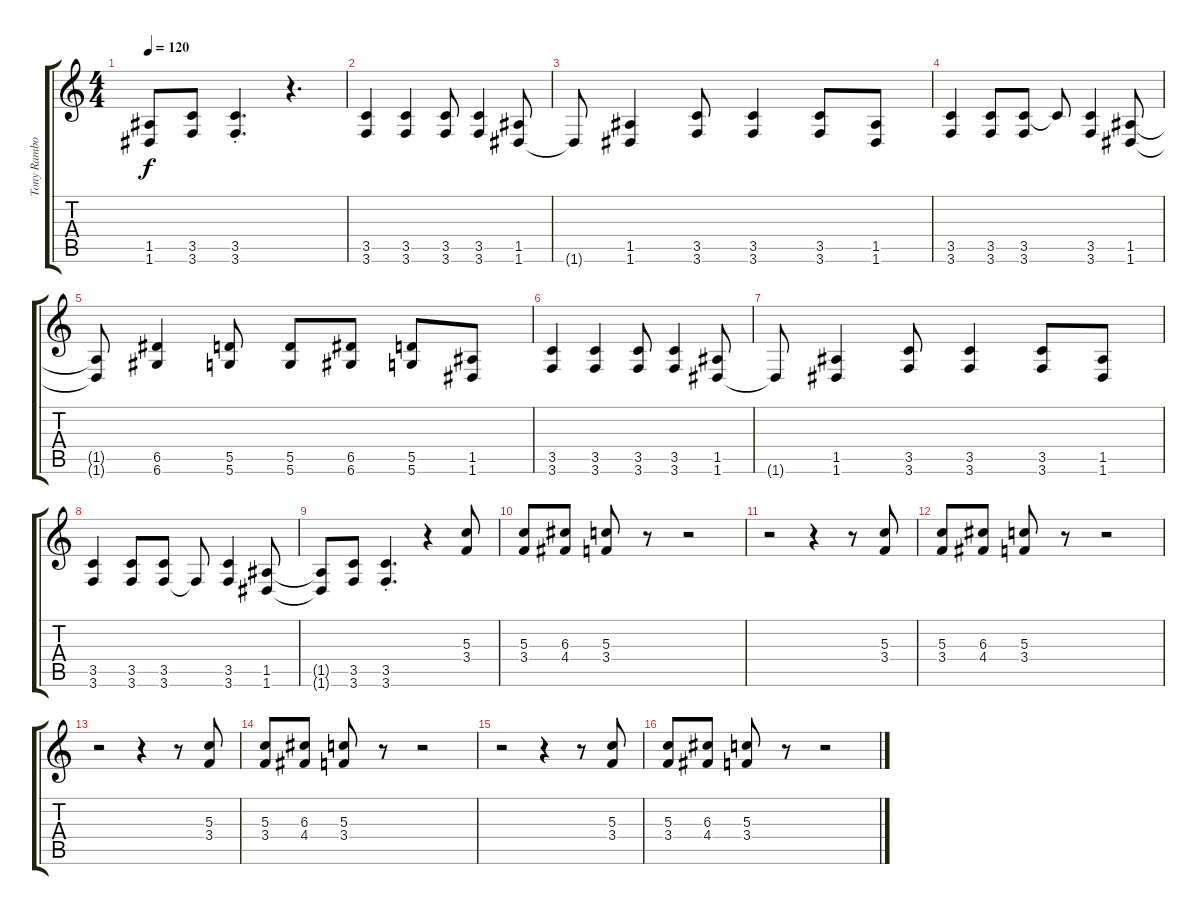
\track ("Tony Rambola [Guitar]" "Tony Rambo") {instrument overdrivenguitar}
\staff {score tabs}
\tuning (E4 B3 G3 D3 A2 D2) {hide}
\ts (4 4)
\tempo 120
\clef g2
\ks c
(1.5{t} 1.6{t}).8{dy f} (3.5 3.6).8 (3.5{st} 3.6{st}).4{d} r.4{d} |
(3.5 3.6).4 (3.5 3.6).4 (3.5 3.6).8 (3.5 3.6).4 (1.5 1.6).8 |
1.6{t}.8 (1.5 1.6).4 (3.5 3.6).8 (3.5 3.6).4 (3.5 3.6).8 (1.5 1.6).8 |
(3.5 3.6).4 (3.5 3.6).8 (3.5 3.6).8 3.5{t}.8 (3.5 3.6).4 (1.5 1.6).8 |
(1.5{t} 1.6{t}).8 (6.5 6.6).4 (5.5 5.6).8 (5.5 5.6).8 (6.5 6.6).8 (5.5 5.6).8 (1.5 1.6).8 |
(3.5 3.6).4 (3.5 3.6).4 (3.5 3.6).8 (3.5 3.6).4 (1.5 1.6).8 |
1.6{t}.8 (1.5 1.6).4 (3.5 3.6).8 (3.5 3.6).4 (3.5 3.6).8 (1.5 1.6).8 |
(3.5 3.6).4 (3.5 3.6).8 (3.5 3.6).8 3.6{t}.8 (3.5 3.6).4 (1.5 1.6).8 |
(1.5{t} 1.6{t}).8 (3.5 3.6).8 (3.5{st} 3.6{st}).4{d} r.4 (5.3 3.4).8 |
(5.3 3.4).8 (6.3 4.4).8 (5.3 3.4).8 r.8 r.2 |
r.2 r.4 r.8 (5.3 3.4).8 |
(5.3 3.4).8 (6.3 4.4).8 (5.3 3.4).8 r.8 r.2 |
r.2 r.4 r.8 (5.3 3.4).8 |
(5.3 3.4).8 (6.3 4.4).8 (5.3 3.4).8 r.8 r.2 |
r.2 r.4 r.8 (5.3 3.4).8 |
(5.3 3.4).8 (6.3 4.4).8 (5.3 3.4).8 r.8 r.2
